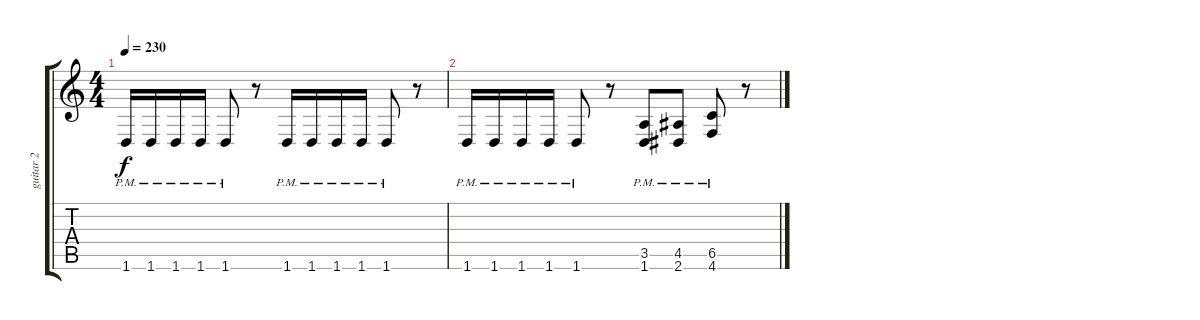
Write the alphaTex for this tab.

\track ("guitar 2" "guitar 2") {instrument distortionguitar}
\staff {score tabs}
\tuning (Db4 Ab3 E3 B2 Gb2 Db2) {hide}
\ts (4 4)
\tempo 230
\clef g2
\ks c
1.6{pm}.16{dy f} 1.6{pm}.16 1.6{pm}.16 1.6{pm}.16 1.6{pm}.8 r.8 1.6{pm}.16 1.6{pm}.16 1.6{pm}.16 1.6{pm}.16 1.6{pm}.8 r.8 |
1.6{pm}.16 1.6{pm}.16 1.6{pm}.16 1.6{pm}.16 1.6{pm}.8 r.8 (3.5{pm} 1.6{pm}).8 (4.5{pm} 2.6{pm}).8 (6.5{pm} 4.6{pm}).8 r.8
